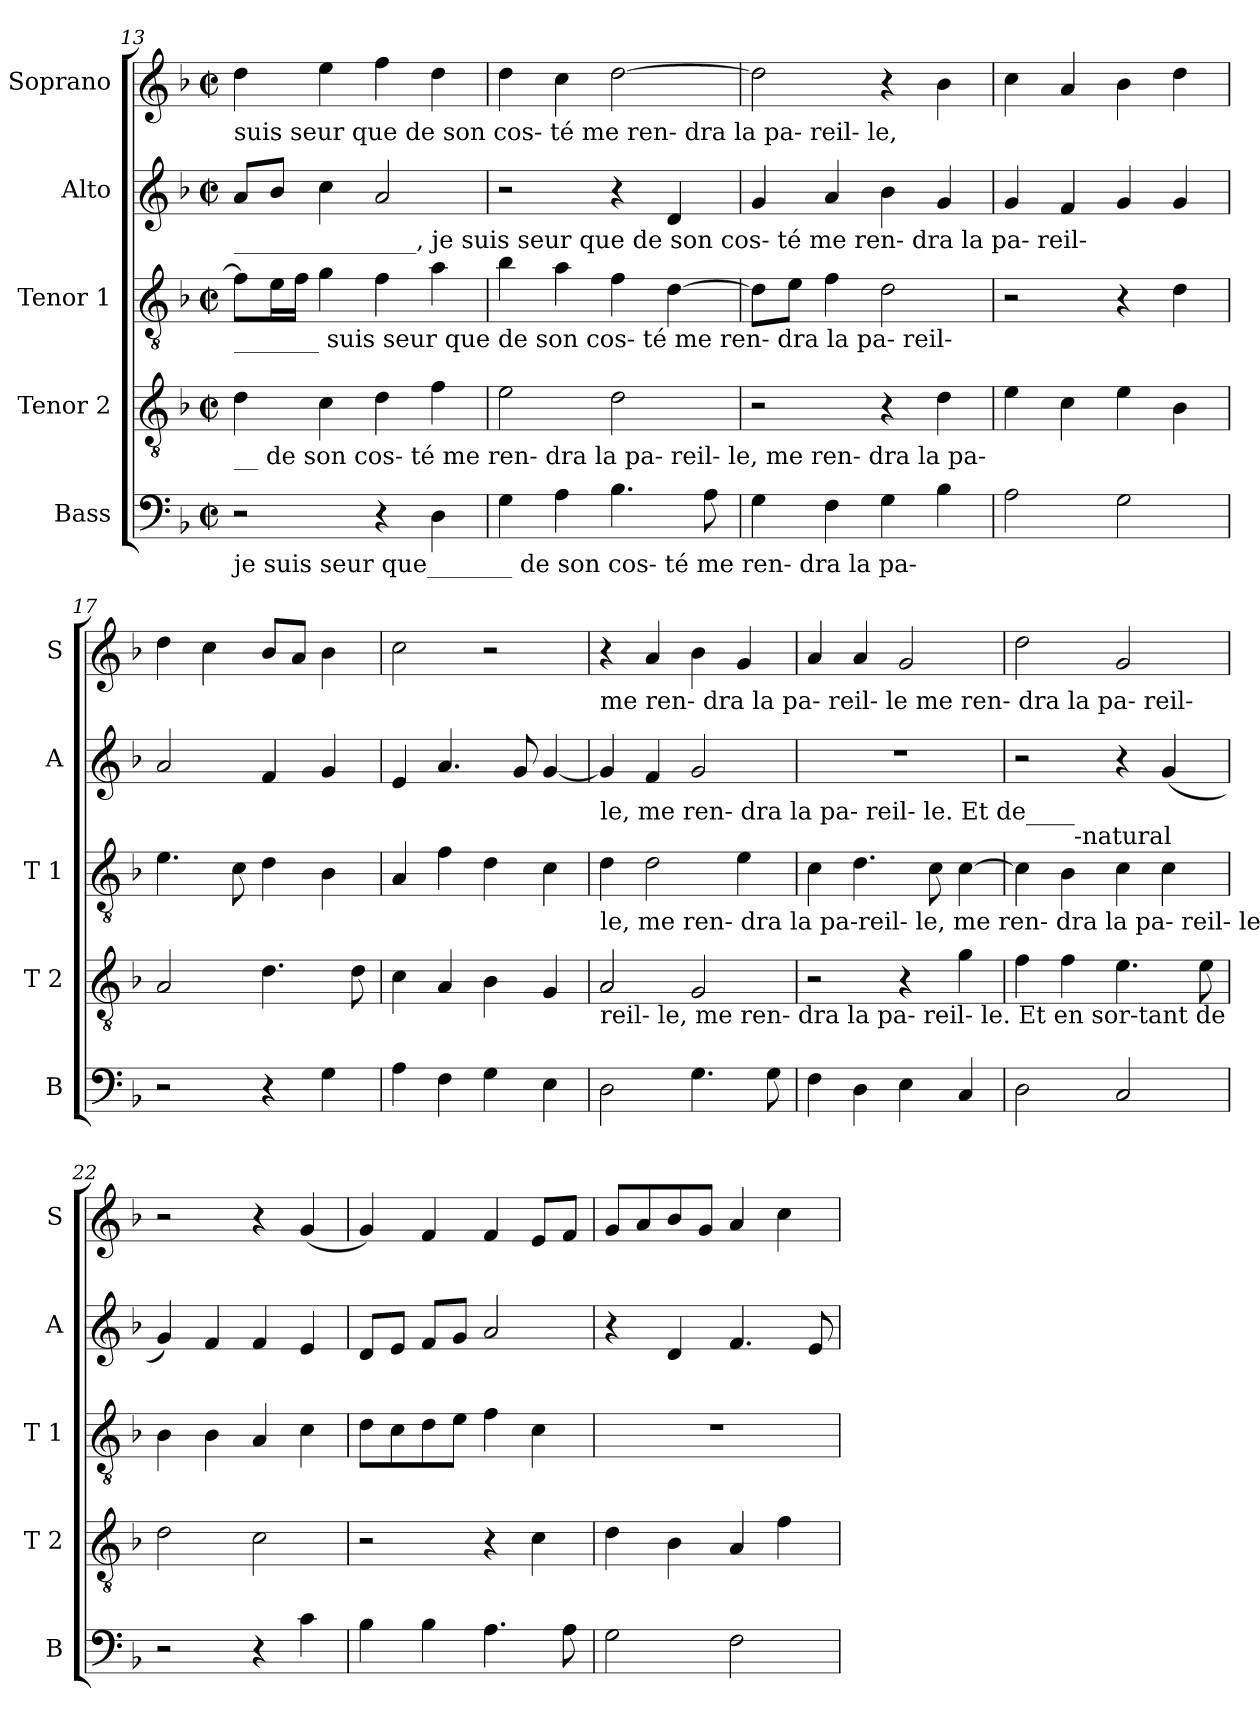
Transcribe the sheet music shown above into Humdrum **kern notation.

**kern	**kern	**kern	**kern	**kern
*part5	*part4	*part3	*part2	*part1
*staff5	*staff4	*staff3	*staff2	*staff1
*I"Bass	*I"Tenor 2	*I"Tenor 1	*I"Alto	*I"Soprano
*I'B	*I'T 2	*I'T 1	*I'A	*I'S
!!LO:PB:g=z
*clefF4	*clefGv2	*clefGv2	*clefG2	*clefG2
*k[b-]	*k[b-]	*k[b-]	*k[b-]	*k[b-]
*F:	*F:	*F:	*F:	*F:
*M2/2	*M2/2	*M2/2	*M2/2	*M2/2
*met(c|)	*met(c|)	*met(c|)	*met(c|)	*met(c|)
=13	=13	=13	=13	=13
!	!	!	!	!LO:TX:b:t=suis  seur que  de     son cos-  té                                    me   ren-  dra  la     pa-   reil-                         le,
!	!	!	!LO:TX:b:t=_______________,                          je     suis  seur que  de     son cos-  té    me    ren-        dra   la      pa-  reil-	!
!	!	!LO:TX:b:t=_______  suis seur  que  de   son cos-                  té                                   me     ren-               dra     la    pa-  reil-	!	!
!	!LO:TX:b:t=__   de   son            cos-        té                                    me    ren- dra  la    pa-     reil-        le,     me   ren- dra  la    pa-	!	!	!
!LO:TX:b:t=je    suis  seur que_______     de   son           cos-        té                                    me    ren- dra   la    pa-	!	!	!	!
2r	4d\	8f\L]	8a/L	4dd\
.	.	16e\L	8b-/J	.
.	.	16f\JJ	.	.
.	4c\	4g\	4cc\	4ee\
4r	4d\	4f\	2a/	4ff\
4D\	4f\	4a\	.	4dd\
=14	=14	=14	=14	=14
4G\	2e\	4b-\	2r	4dd\
4A\	.	4a\	.	4cc\
4.B-\	2d\	4f\	4r	[2dd\
.	.	[4d\	4d/	.
8A\	.	.	.	.
=15	=15	=15	=15	=15
4G\	2r	8d\L]	4g/	2dd\]
.	.	8e\J	.	.
4F\	.	4f\	4a/	.
4G\	4r	2d\	4b-\	4r
4B-\	4d\	.	4g/	4b-\
=16	=16	=16	=16	=16
2A\	4e\	2r	4g/	4cc\
.	4c\	.	4f/	4a/
2G\	4e\	4r	4g/	4b-\
.	4B-\	4d\	4g/	4dd\
=17	=17	=17	=17	=17
2r	2A/	4.e\	2a/	4dd\
.	.	.	.	4cc\
.	.	8c\	.	.
4r	4.d\	4d\	4f/	8b-/L
.	.	.	.	8a/J
4G\	.	4B-\	4g/	4b-\
.	8d\	.	.	.
=18	=18	=18	=18	=18
4A\	4c\	4A/	4e/	2cc\
4F\	4A/	4f\	4.a/	.
4G\	4B-\	4d\	.	2r
.	.	.	8g/	.
4E\	4G/	4c\	[4g/	.
!!LO:LB:g=z
=19	=19	=19	=19	=19
!	!	!	!	!LO:TX:b:t=me ren- dra     la     pa- reil-                          le                                   me           ren- dra   la       pa-               reil-
!	!	!	!LO:TX:b:t=le,                                                                 me          ren-  dra   la       pa- reil- le.                    Et    de____	!
!	!	!LO:TX:b:t=le,    me        ren-    dra   la      pa-reil-                  le,   me    ren- dra   la    pa-     reil-               le.	!	!
!	!LO:TX:b:t=reil-          le,                                 me    ren- dra   la       pa- reil-         le.                                  Et      en   sor-tant   de	!	!	!
2D\	2A/	4d\	4g/]	4r
.	.	2d\	4f/	4a/
4.G\	2G/	.	2g/	4b-\
.	.	4e\	.	4g/
8G\	.	.	.	.
=20	=20	=20	=20	=20
4F\	2r	4c\	1r	4a/
4D\	.	4.d\	.	4a/
4E\	4r	.	.	2g/
.	.	8c\	.	.
4C/	4g\	[4c\	.	.
=21	=21	=21	=21	=21
*	*	*^	*	*
2D\	4f\	4c\]	4ryy	2r	2dd\
.	4f\	4B-\	32ryy	.	.
!	!	!	!LO:TX:a:t=-natural	!	!
.	.	.	2ryy	.	.
2C/	4.e\	4c\	.	4r	2g/
.	.	4c\	.	(4g/	.
.	.	.	8..ryy	.	.
.	8e\	.	.	.	.
*	*	*v	*v	*	*
=22	=22	=22	=22	=22
2r	2d\	4B-\	4g/)	2r
.	.	4B-\	4f/	.
4r	2c\	4A/	4f/	4r
4c\	.	4c\	4e/	(4g/
=23	=23	=23	=23	=23
4B-\	2r	8d\L	8d/L	4g/)
.	.	8c\	8e/J	.
4B-\	.	8d\	8f/L	4f/
.	.	8e\J	8g/J	.
4.A\	4r	4f\	2a/	4f/
.	4c\	4c\	.	8e/L
8A\	.	.	.	8f/J
=24	=24	=24	=24	=24
2G\	4d\	1r	4r	8g/L
.	.	.	.	8a/
.	4B-\	.	4d/	8b-/
.	.	.	.	8g/J
2F\	4A/	.	4.f/	4a/
.	4f\	.	.	4cc\
.	.	.	8e/	.
=	=	=	=	=
*-	*-	*-	*-	*-
